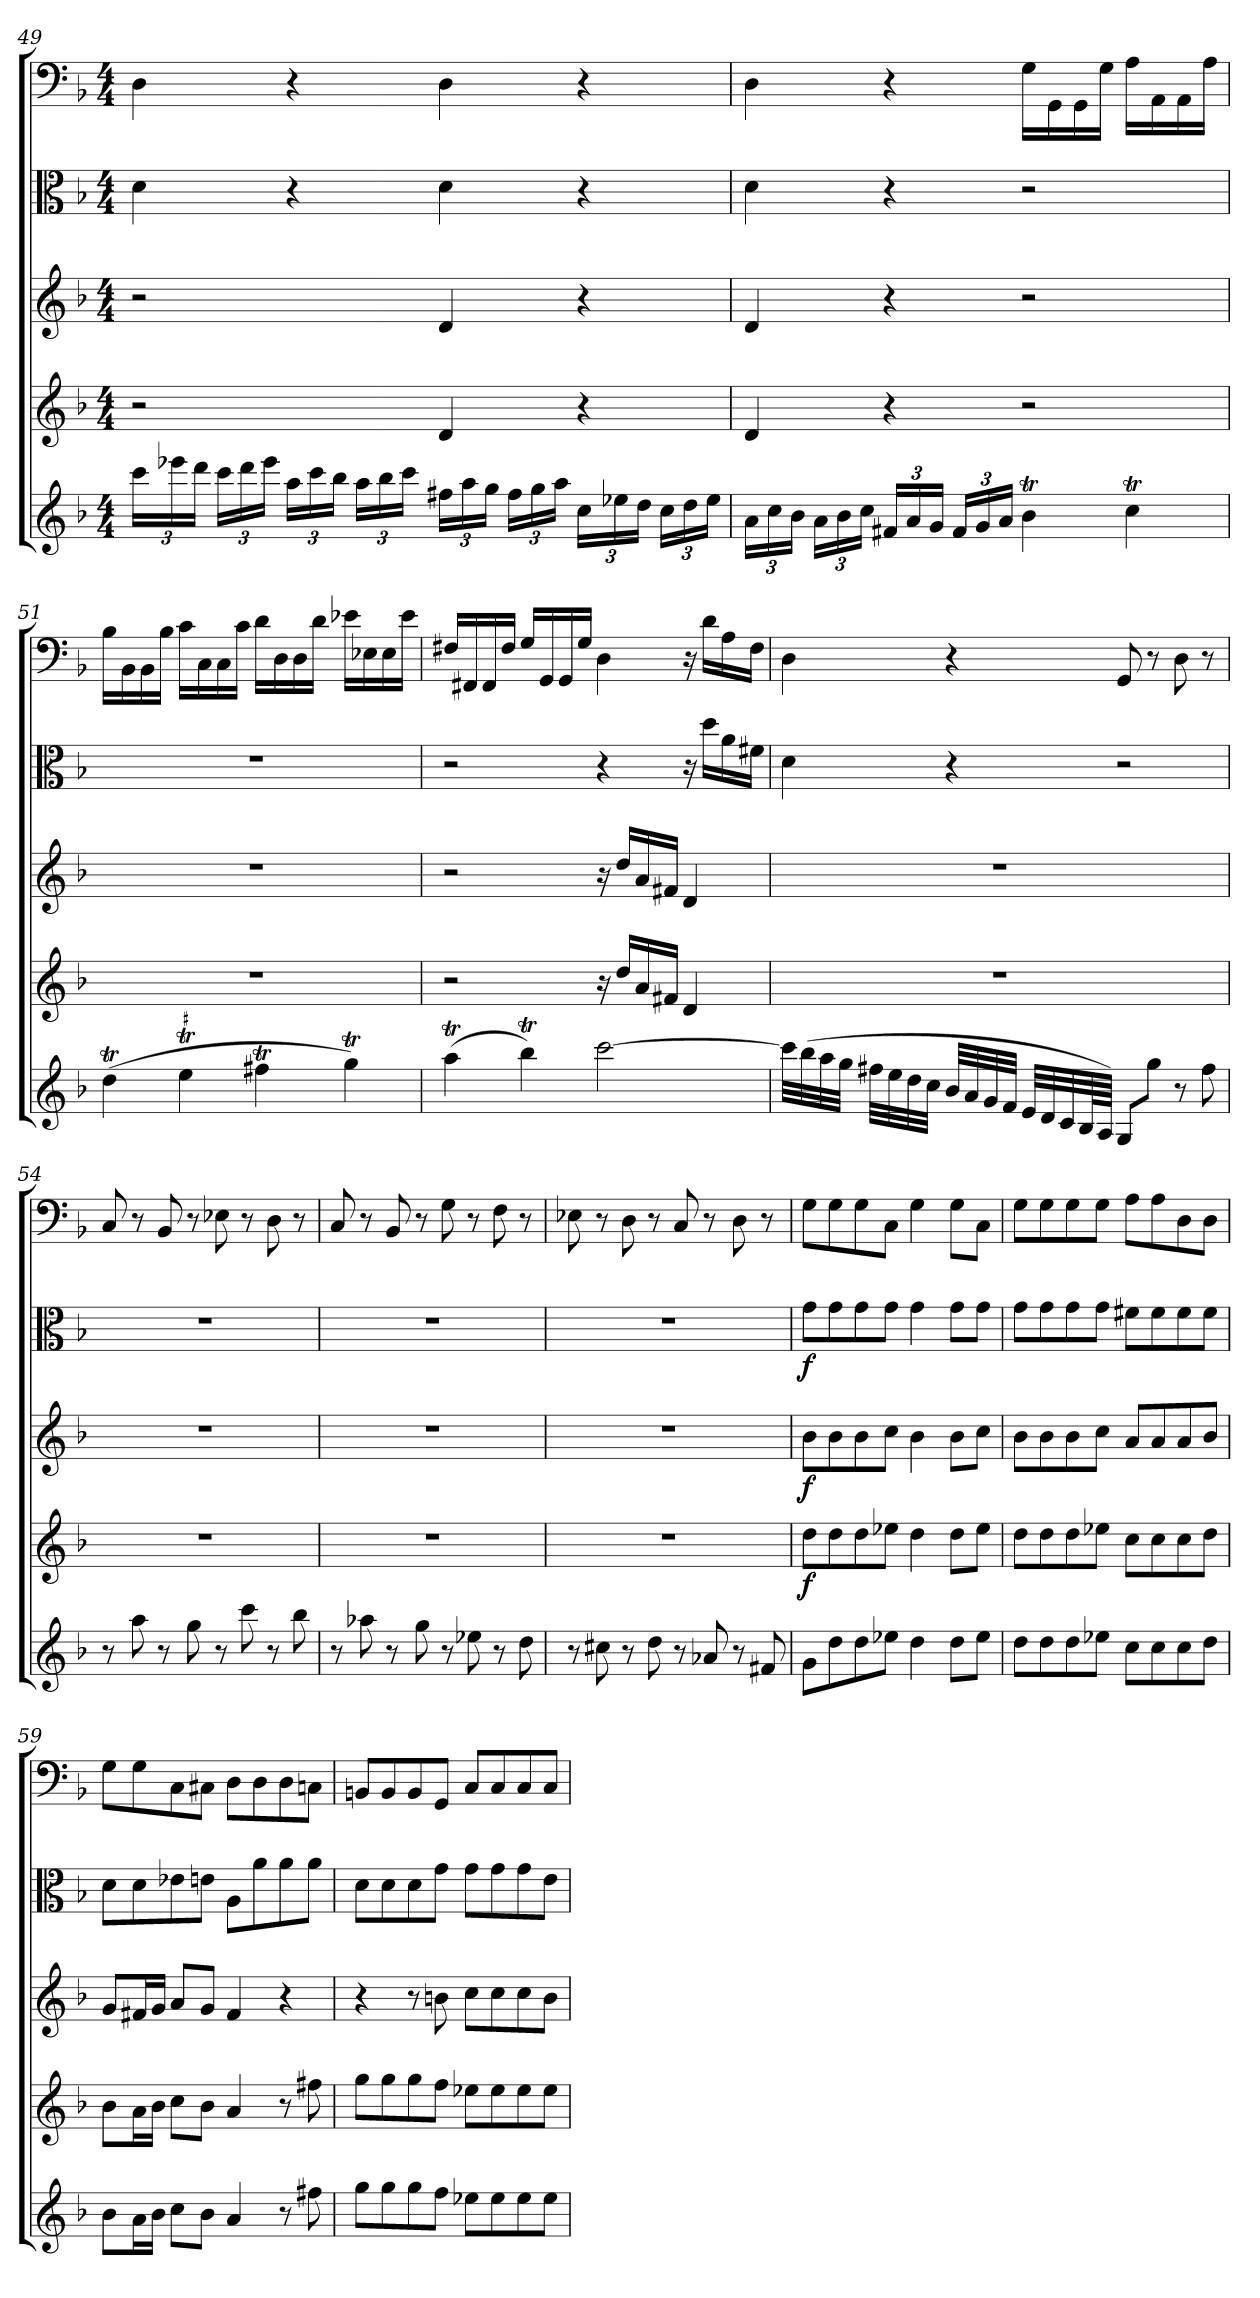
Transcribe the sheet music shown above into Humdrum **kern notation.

**kern	**kern	**dynam	**kern	**dynam	**kern	**dynam	**kern
*part5	*part4	*part4	*part3	*part3	*part2	*part2	*part1
*staff5	*staff4	*staff4	*staff3	*staff3	*staff2	*staff2	*staff1
*clefG2	*clefG2	*	*clefG2	*	*clefC3	*	*clefF4
*k[b-]	*k[b-]	*	*k[b-]	*	*k[b-]	*	*k[b-]
*F:	*F:	*	*F:	*	*F:	*	*F:
*M4/4	*M4/4	*	*M4/4	*	*M4/4	*	*M4/4
=49	=49	=49	=49	=49	=49	=49	=49
24ccc\LL	2r	.	2r	.	4d\	.	4D\
24eee-X\	.	.	.	.	.	.	.
24ddd\JJ	.	.	.	.	.	.	.
24ccc\LL	.	.	.	.	.	.	.
24ddd\	.	.	.	.	.	.	.
24eee-\JJ	.	.	.	.	.	.	.
24aa\LL	.	.	.	.	4r	.	4r
24ccc\	.	.	.	.	.	.	.
24bb-\JJ	.	.	.	.	.	.	.
24aa\LL	.	.	.	.	.	.	.
24bb-\	.	.	.	.	.	.	.
24ccc\JJ	.	.	.	.	.	.	.
24ff#X\LL	4d/	.	4d/	.	4d\	.	4D\
24aa\	.	.	.	.	.	.	.
24gg\JJ	.	.	.	.	.	.	.
24ff#\LL	.	.	.	.	.	.	.
24gg\	.	.	.	.	.	.	.
24aa\JJ	.	.	.	.	.	.	.
24cc\LL	4r	.	4r	.	4r	.	4r
24ee-X\	.	.	.	.	.	.	.
24dd\JJ	.	.	.	.	.	.	.
24cc\LL	.	.	.	.	.	.	.
24dd\	.	.	.	.	.	.	.
24ee-\JJ	.	.	.	.	.	.	.
=50	=50	=50	=50	=50	=50	=50	=50
24a\LL	4d/	.	4d/	.	4d\	.	4D\
24cc\	.	.	.	.	.	.	.
24b-\JJ	.	.	.	.	.	.	.
24a\LL	.	.	.	.	.	.	.
24b-\	.	.	.	.	.	.	.
24cc\JJ	.	.	.	.	.	.	.
24f#X/LL	4r	.	4r	.	4r	.	4r
24a/	.	.	.	.	.	.	.
24g/JJ	.	.	.	.	.	.	.
24f#/LL	.	.	.	.	.	.	.
24g/	.	.	.	.	.	.	.
24a/JJ	.	.	.	.	.	.	.
4b-T\	2r	.	2r	.	2r	.	16G\LL
.	.	.	.	.	.	.	16GG\
.	.	.	.	.	.	.	16GG\
.	.	.	.	.	.	.	16G\JJ
4ccT\	.	.	.	.	.	.	16A\LL
.	.	.	.	.	.	.	16AA\
.	.	.	.	.	.	.	16AA\
.	.	.	.	.	.	.	16A\JJ
=51	=51	=51	=51	=51	=51	=51	=51
(4ddT\	1r	.	1r	.	1r	.	16B-\LL
.	.	.	.	.	.	.	16BB-\
.	.	.	.	.	.	.	16BB-\
.	.	.	.	.	.	.	16B-\JJ
!LO:TR:acc=#	!	!	!	!	!	!	!
4eeT\	.	.	.	.	.	.	16c\LL
.	.	.	.	.	.	.	16C\
.	.	.	.	.	.	.	16C\
.	.	.	.	.	.	.	16c\JJ
4ff#Xt\	.	.	.	.	.	.	16d\LL
.	.	.	.	.	.	.	16D\
.	.	.	.	.	.	.	16D\
.	.	.	.	.	.	.	16d\JJ
4ggT\)	.	.	.	.	.	.	16e-X\LL
.	.	.	.	.	.	.	16E-X\
.	.	.	.	.	.	.	16E-\
.	.	.	.	.	.	.	16e-\JJ
=52	=52	=52	=52	=52	=52	=52	=52
(4aat\	2r	.	2r	.	2r	.	16F#X/LL
.	.	.	.	.	.	.	16FF#X/
.	.	.	.	.	.	.	16FF#/
.	.	.	.	.	.	.	16F#/JJ
4bb-T\)	.	.	.	.	.	.	16G/LL
.	.	.	.	.	.	.	16GG/
.	.	.	.	.	.	.	16GG/
.	.	.	.	.	.	.	16G/JJ
[2ccc\	16r	.	16r	.	4r	.	4D\
.	16dd/LL	.	16dd/LL	.	.	.	.
.	16a/	.	16a/	.	.	.	.
.	16f#X/JJ	.	16f#X/JJ	.	.	.	.
.	4d/	.	4d/	.	16r	.	16r
.	.	.	.	.	16dd\LL	.	16d\LL
.	.	.	.	.	16a\	.	16A\
.	.	.	.	.	16f#X\JJ	.	16F#\JJ
=53	=53	=53	=53	=53	=53	=53	=53
32ccc\LLL]	1r	.	1r	.	4d\	.	4D\
(32bb-\	.	.	.	.	.	.	.
32aa\	.	.	.	.	.	.	.
32gg\JJJ	.	.	.	.	.	.	.
32ff#X\LLL	.	.	.	.	.	.	.
32ee\	.	.	.	.	.	.	.
32dd\	.	.	.	.	.	.	.
32cc\JJJ	.	.	.	.	.	.	.
32b-/LLL	.	.	.	.	4r	.	4r
32a/	.	.	.	.	.	.	.
32g/	.	.	.	.	.	.	.
32f/JJJ	.	.	.	.	.	.	.
32e/LLL	.	.	.	.	.	.	.
32d/	.	.	.	.	.	.	.
32c/	.	.	.	.	.	.	.
64B-/L	.	.	.	.	.	.	.
64A/JJJJ)	.	.	.	.	.	.	.
8G/L	.	.	.	.	2r	.	8GG/
8gg\J	.	.	.	.	.	.	8r
8r	.	.	.	.	.	.	8D\
8ff#\	.	.	.	.	.	.	8r
=54	=54	=54	=54	=54	=54	=54	=54
8r	1r	.	1r	.	1r	.	8C/
8aa\	.	.	.	.	.	.	8r
8r	.	.	.	.	.	.	8BB-/
8gg\	.	.	.	.	.	.	8r
8r	.	.	.	.	.	.	8E-X\
8ccc\	.	.	.	.	.	.	8r
8r	.	.	.	.	.	.	8D\
8bb-\	.	.	.	.	.	.	8r
=55	=55	=55	=55	=55	=55	=55	=55
8r	1r	.	1r	.	1r	.	8C/
8aa-X\	.	.	.	.	.	.	8r
8r	.	.	.	.	.	.	8BB-/
8gg\	.	.	.	.	.	.	8r
8r	.	.	.	.	.	.	8G\
8ee-X\	.	.	.	.	.	.	8r
8r	.	.	.	.	.	.	8F\
8dd\	.	.	.	.	.	.	8r
=56	=56	=56	=56	=56	=56	=56	=56
8r	1r	.	1r	.	1r	.	8E-X\
8cc#X\	.	.	.	.	.	.	8r
8r	.	.	.	.	.	.	8D\
8dd\	.	.	.	.	.	.	8r
8r	.	.	.	.	.	.	8C/
8a-X/	.	.	.	.	.	.	8r
8r	.	.	.	.	.	.	8D\
8f#X/	.	.	.	.	.	.	8r
=57	=57	=57	=57	=57	=57	=57	=57
8g\L	8dd\L	f	8b-\L	f	8g\L	f	8G\L
8dd\	8dd\	.	8b-\	.	8g\	.	8G\
8dd\	8dd\	.	8b-\	.	8g\	.	8G\
8ee-X\J	8ee-X\J	.	8cc\J	.	8g\J	.	8C\J
4dd\	4dd\	.	4b-\	.	4g\	.	4G\
8dd\L	8dd\L	.	8b-\L	.	8g\L	.	8G\L
8ee-\J	8ee-\J	.	8cc\J	.	8g\J	.	8C\J
=58	=58	=58	=58	=58	=58	=58	=58
8dd\L	8dd\L	.	8b-\L	.	8g\L	.	8G\L
8dd\	8dd\	.	8b-\	.	8g\	.	8G\
8dd\	8dd\	.	8b-\	.	8g\	.	8G\
8ee-X\J	8ee-X\J	.	8cc\J	.	8g\J	.	8G\J
8cc\L	8cc\L	.	8a/L	.	8f#X\L	.	8A\L
8cc\	8cc\	.	8a/	.	8f#\	.	8A\
8cc\	8cc\	.	8a/	.	8f#\	.	8D\
8dd\J	8dd\J	.	8b-/J	.	8f#\J	.	8D\J
=59	=59	=59	=59	=59	=59	=59	=59
8b-\L	8b-\L	.	8g/L	.	8d\L	.	8G\L
16a\L	16a\L	.	16f#X/L	.	8d\	.	8G\
16b-\JJ	16b-\JJ	.	16g/JJ	.	.	.	.
8cc\L	8cc\L	.	8a/L	.	8e-X\	.	8C\
8b-\J	8b-\J	.	8g/J	.	8en\J	.	8C#X\J
4a/	4a/	.	4f#/	.	8A\L	.	8D\L
.	.	.	.	.	8a\	.	8D\
8r	8r	.	4r	.	8a\	.	8D\
8ff#X\	8ff#X\	.	.	.	8a\J	.	8Cn\J
=60	=60	=60	=60	=60	=60	=60	=60
8gg\L	8gg\L	.	4r	.	8d\L	.	8BBn/L
8gg\	8gg\	.	.	.	8d\	.	8BB/
8gg\	8gg\	.	8r	.	8d\	.	8BB/
8ff\J	8ff\J	.	8bn\	.	8g\J	.	8GG/J
8ee-X\L	8ee-X\L	.	8cc\L	.	8g\L	.	8C/L
8ee-\	8ee-\	.	8cc\	.	8g\	.	8C/
8ee-\	8ee-\	.	8cc\	.	8g\	.	8C/
8ee-\J	8ee-\J	.	8b\J	.	8e\J	.	8C/J
=	=	=	=	=	=	=	=
*-	*-	*-	*-	*-	*-	*-	*-
